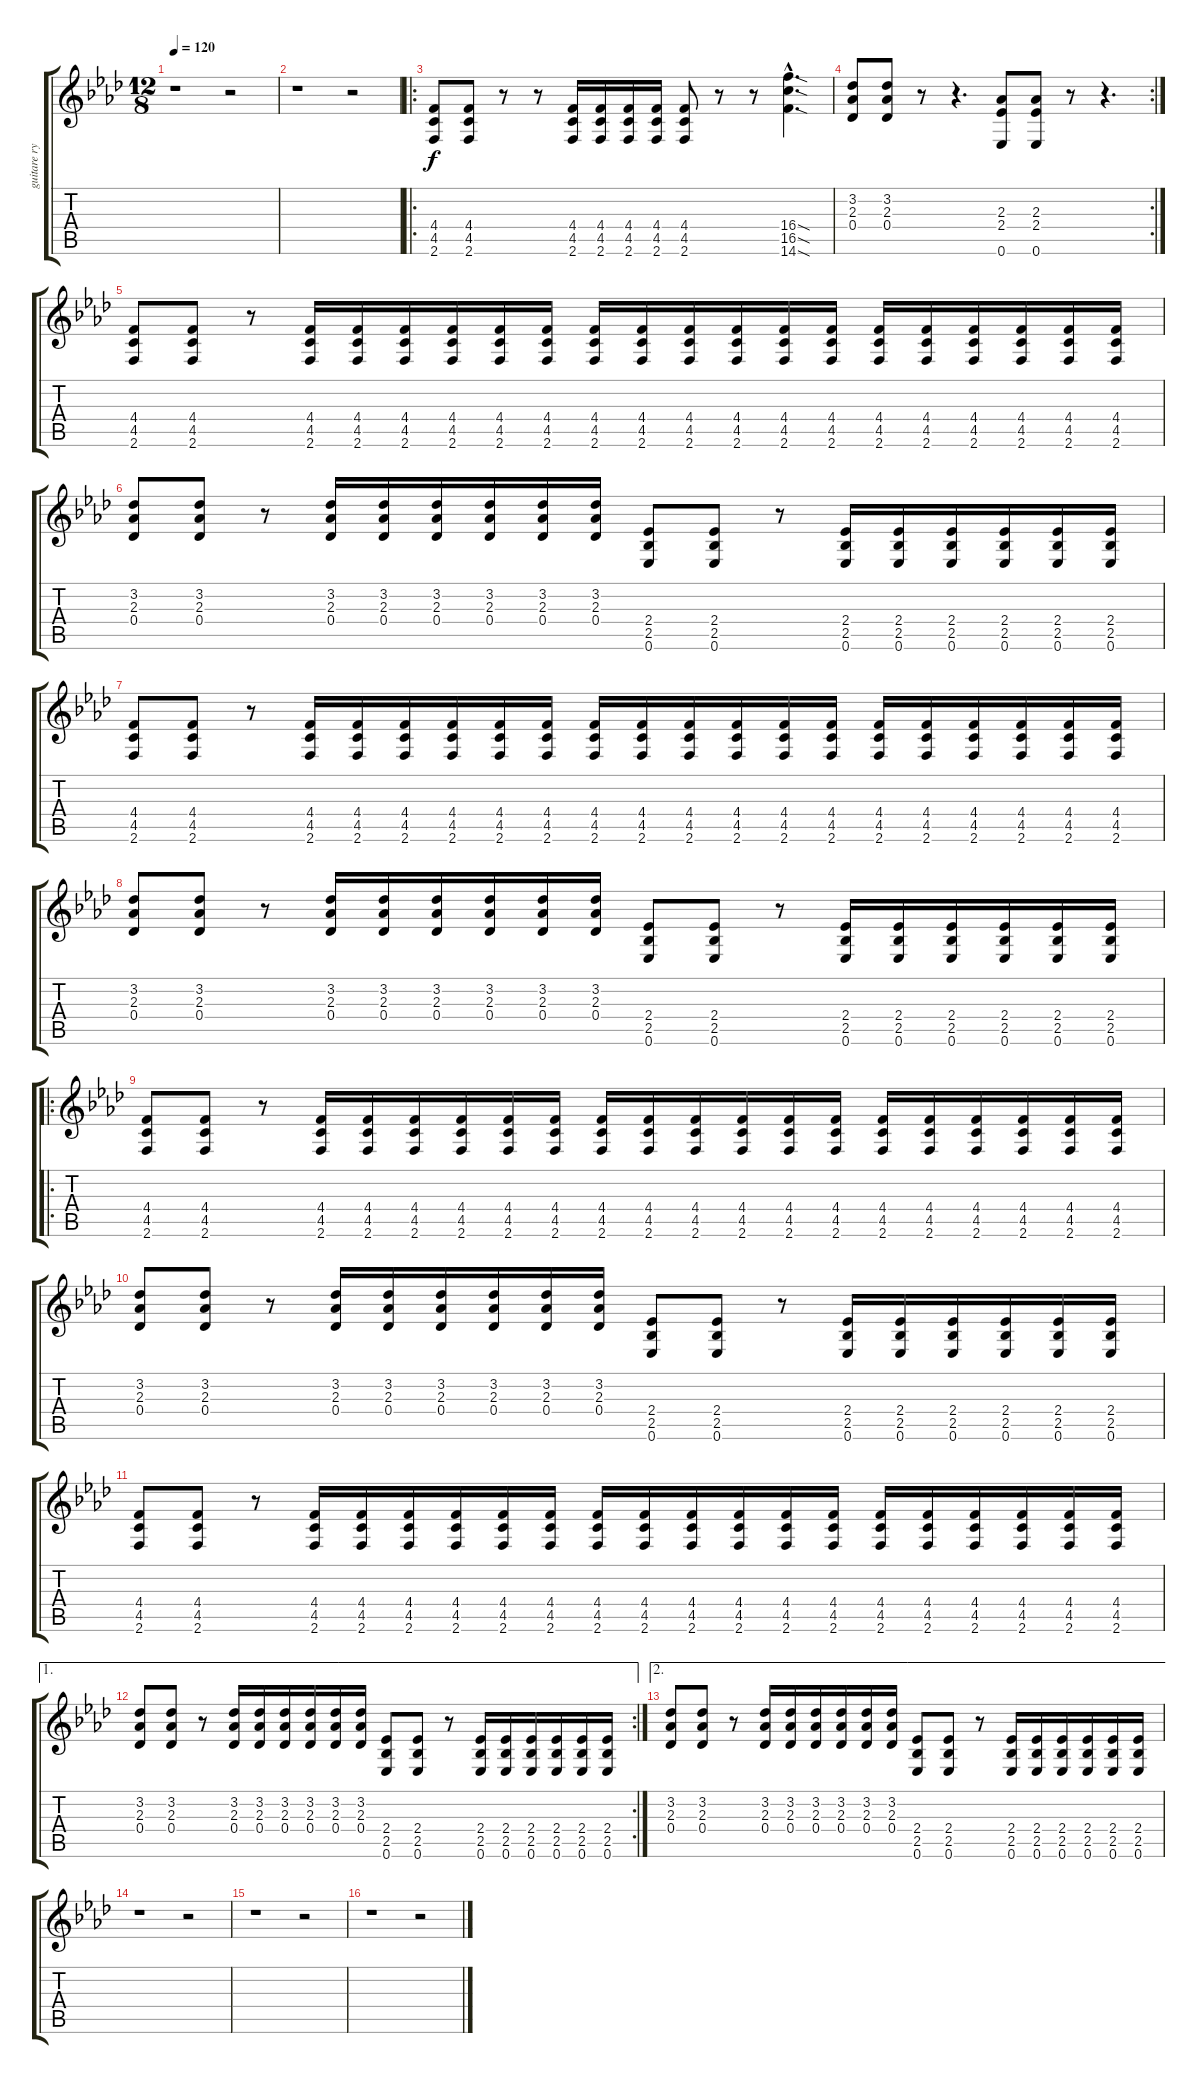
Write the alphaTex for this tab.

\track ("guitare rythme" "guitare ry") {instrument distortionguitar}
\staff {score tabs}
\tuning (Eb4 Bb3 Gb3 Db3 Ab2 Eb2) {hide}
\ts (12 8)
\tempo 120
\clef g2
\ks fminor
r.1{dy f instrument distortionguitar} r.2 |
r.1 r.2 |
\ro
(4.4 4.5 2.6).8 (4.4 4.5 2.6).8 r.8 r.8 (4.4 4.5 2.6).16 (4.4 4.5 2.6).16 (4.4 4.5 2.6).16 (4.4 4.5 2.6).16 (4.4 4.5 2.6).8 r.8 r.8 (16.4{sod hac} 16.5{sod hac} 14.6{sod hac}).4{d} |
\rc 2
(3.2 2.3 0.4).8 (3.2 2.3 0.4).8 r.8 r.4{d} (2.3 2.4 0.6).8 (2.3 2.4 0.6).8 r.8 r.4{d} |
(4.4 4.5 2.6).8 (4.4 4.5 2.6).8 r.8 (4.4 4.5 2.6).16 (4.4 4.5 2.6).16 (4.4 4.5 2.6).16 (4.4 4.5 2.6).16 (4.4 4.5 2.6).16 (4.4 4.5 2.6).16 (4.4 4.5 2.6).16 (4.4 4.5 2.6).16 (4.4 4.5 2.6).16 (4.4 4.5 2.6).16 (4.4 4.5 2.6).16 (4.4 4.5 2.6).16 (4.4 4.5 2.6).16 (4.4 4.5 2.6).16 (4.4 4.5 2.6).16 (4.4 4.5 2.6).16 (4.4 4.5 2.6).16 (4.4 4.5 2.6).16 |
(3.2 2.3 0.4).8 (3.2 2.3 0.4).8 r.8 (3.2 2.3 0.4).16 (3.2 2.3 0.4).16 (3.2 2.3 0.4).16 (3.2 2.3 0.4).16 (3.2 2.3 0.4).16 (3.2 2.3 0.4).16 (2.4 2.5 0.6).8 (2.4 2.5 0.6).8 r.8 (2.4 2.5 0.6).16 (2.4 2.5 0.6).16 (2.4 2.5 0.6).16 (2.4 2.5 0.6).16 (2.4 2.5 0.6).16 (2.4 2.5 0.6).16 |
(4.4 4.5 2.6).8 (4.4 4.5 2.6).8 r.8 (4.4 4.5 2.6).16 (4.4 4.5 2.6).16 (4.4 4.5 2.6).16 (4.4 4.5 2.6).16 (4.4 4.5 2.6).16 (4.4 4.5 2.6).16 (4.4 4.5 2.6).16 (4.4 4.5 2.6).16 (4.4 4.5 2.6).16 (4.4 4.5 2.6).16 (4.4 4.5 2.6).16 (4.4 4.5 2.6).16 (4.4 4.5 2.6).16 (4.4 4.5 2.6).16 (4.4 4.5 2.6).16 (4.4 4.5 2.6).16 (4.4 4.5 2.6).16 (4.4 4.5 2.6).16 |
(3.2 2.3 0.4).8 (3.2 2.3 0.4).8 r.8 (3.2 2.3 0.4).16 (3.2 2.3 0.4).16 (3.2 2.3 0.4).16 (3.2 2.3 0.4).16 (3.2 2.3 0.4).16 (3.2 2.3 0.4).16 (2.4 2.5 0.6).8 (2.4 2.5 0.6).8 r.8 (2.4 2.5 0.6).16 (2.4 2.5 0.6).16 (2.4 2.5 0.6).16 (2.4 2.5 0.6).16 (2.4 2.5 0.6).16 (2.4 2.5 0.6).16 |
\ro
(4.4 4.5 2.6).8 (4.4 4.5 2.6).8 r.8 (4.4 4.5 2.6).16 (4.4 4.5 2.6).16 (4.4 4.5 2.6).16 (4.4 4.5 2.6).16 (4.4 4.5 2.6).16 (4.4 4.5 2.6).16 (4.4 4.5 2.6).16 (4.4 4.5 2.6).16 (4.4 4.5 2.6).16 (4.4 4.5 2.6).16 (4.4 4.5 2.6).16 (4.4 4.5 2.6).16 (4.4 4.5 2.6).16 (4.4 4.5 2.6).16 (4.4 4.5 2.6).16 (4.4 4.5 2.6).16 (4.4 4.5 2.6).16 (4.4 4.5 2.6).16 |
(3.2 2.3 0.4).8 (3.2 2.3 0.4).8 r.8 (3.2 2.3 0.4).16 (3.2 2.3 0.4).16 (3.2 2.3 0.4).16 (3.2 2.3 0.4).16 (3.2 2.3 0.4).16 (3.2 2.3 0.4).16 (2.4 2.5 0.6).8 (2.4 2.5 0.6).8 r.8 (2.4 2.5 0.6).16 (2.4 2.5 0.6).16 (2.4 2.5 0.6).16 (2.4 2.5 0.6).16 (2.4 2.5 0.6).16 (2.4 2.5 0.6).16 |
(4.4 4.5 2.6).8 (4.4 4.5 2.6).8 r.8 (4.4 4.5 2.6).16 (4.4 4.5 2.6).16 (4.4 4.5 2.6).16 (4.4 4.5 2.6).16 (4.4 4.5 2.6).16 (4.4 4.5 2.6).16 (4.4 4.5 2.6).16 (4.4 4.5 2.6).16 (4.4 4.5 2.6).16 (4.4 4.5 2.6).16 (4.4 4.5 2.6).16 (4.4 4.5 2.6).16 (4.4 4.5 2.6).16 (4.4 4.5 2.6).16 (4.4 4.5 2.6).16 (4.4 4.5 2.6).16 (4.4 4.5 2.6).16 (4.4 4.5 2.6).16 |
\ae 1
\rc 2
(3.2 2.3 0.4).8 (3.2 2.3 0.4).8 r.8 (3.2 2.3 0.4).16 (3.2 2.3 0.4).16 (3.2 2.3 0.4).16 (3.2 2.3 0.4).16 (3.2 2.3 0.4).16 (3.2 2.3 0.4).16 (2.4 2.5 0.6).8 (2.4 2.5 0.6).8 r.8 (2.4 2.5 0.6).16 (2.4 2.5 0.6).16 (2.4 2.5 0.6).16 (2.4 2.5 0.6).16 (2.4 2.5 0.6).16 (2.4 2.5 0.6).16 |
\ae 2
(3.2 2.3 0.4).8 (3.2 2.3 0.4).8 r.8 (3.2 2.3 0.4).16 (3.2 2.3 0.4).16 (3.2 2.3 0.4).16 (3.2 2.3 0.4).16 (3.2 2.3 0.4).16 (3.2 2.3 0.4).16 (2.4 2.5 0.6).8 (2.4 2.5 0.6).8 r.8 (2.4 2.5 0.6).16 (2.4 2.5 0.6).16 (2.4 2.5 0.6).16 (2.4 2.5 0.6).16 (2.4 2.5 0.6).16 (2.4 2.5 0.6).16 |
r.1 r.2 |
r.1 r.2 |
r.1 r.2
